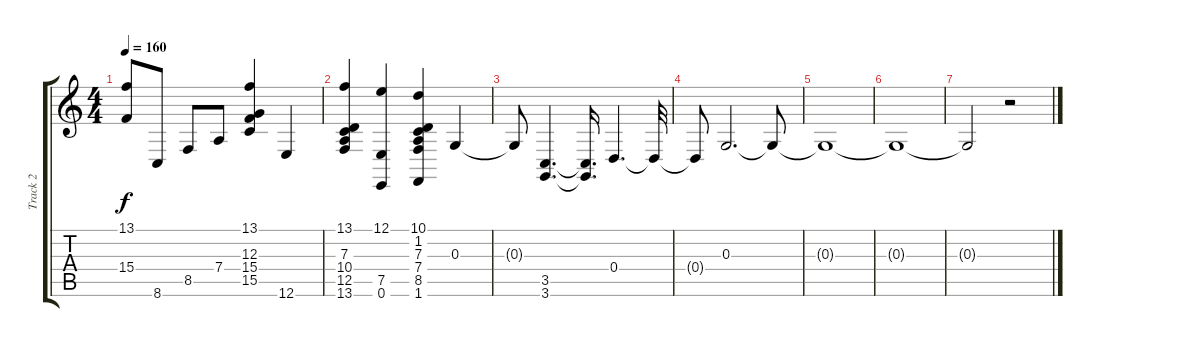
\track ("Track 2" "Track 2") {instrument electricpiano1}
\staff {score tabs}
\tuning (E4 B3 G3 D3 A2 E2) {hide}
\ts (4 4)
\tempo 160
\clef g2
\ks c
(13.1 15.4).8{dy f} 8.6.8 8.5.8 7.4.8 (13.1 12.3 15.4 15.5).4 12.6.4 |
(13.1 7.3 10.4 12.5 13.6).4 (12.1 7.5 0.6).4 (10.1 1.2 7.3 7.4 8.5 1.6).4 0.3.4 |
0.3{t}.8 (3.5 3.6).4{d} (3.5{t} 3.6{t}).16{d} 0.4.4{d} 0.4{t}.32 |
0.4{t}.8 0.3.2{d} 0.3{t}.8 |
0.3{t}.1 |
0.3{t}.1 |
0.3{t}.2 r.2
